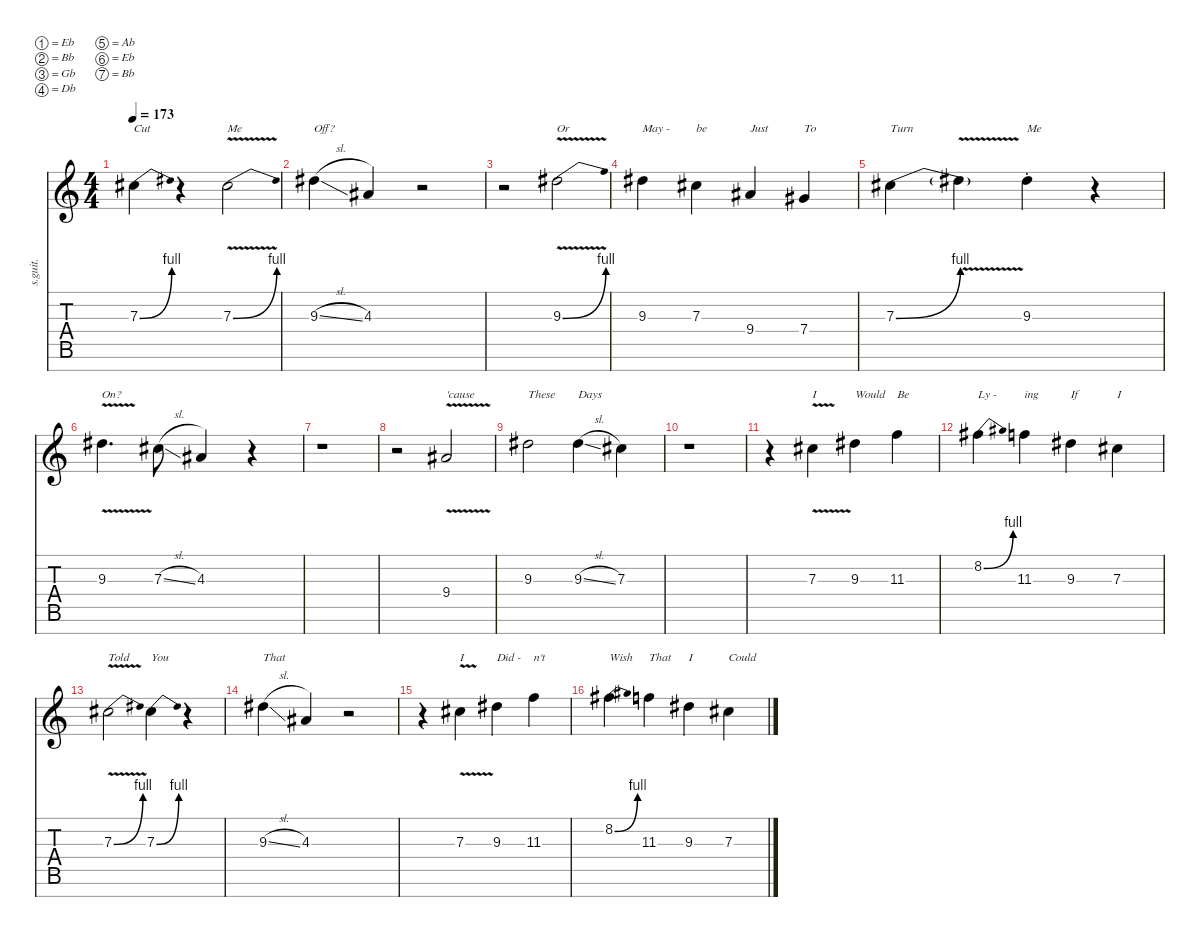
\defaultSystemsLayout 4
\hideDynamics
\bracketExtendMode nobrackets
\track ("Vessel" "s.guit.") {instrument bassoon}
\staff {score tabs}
\tuning (Eb4 Bb3 Gb3 Db3 Ab2 Eb2 Bb1)
\displaytranspose 12
\ts (4 4)
\tempo 173
\clef g2
\ks c
7.3{be (bend 0 0 15 4) acc #}.4{txt "Cut" lyrics (0 "") lyrics (1 "") lyrics (2 "") lyrics (3 "") lyrics (4 "") dy mf} r.4 7.3{be (bend 0 0 7.199999999999999 4) v acc #}.2{txt "Me" lyrics (0 "") lyrics (1 "") lyrics (2 "") lyrics (3 "") lyrics (4 "")} |
9.3{sl acc #}.4{txt "Off?" lyrics (0 "") lyrics (1 "") lyrics (2 "") lyrics (3 "") lyrics (4 "")} 4.3{acc #}.4{lyrics (0 "") lyrics (1 "") lyrics (2 "") lyrics (3 "") lyrics (4 "")} r.2 |
r.2 9.3{be (bend 0 0 10.799999999999999 4) v acc #}.2{txt "Or" lyrics (0 "") lyrics (1 "") lyrics (2 "") lyrics (3 "") lyrics (4 "")} |
9.3{acc #}.4{txt "May - " lyrics (0 "") lyrics (1 "") lyrics (2 "") lyrics (3 "") lyrics (4 "")} 7.3{acc #}.4{txt "be" lyrics (0 "") lyrics (1 "") lyrics (2 "") lyrics (3 "") lyrics (4 "")} 9.4{acc #}.4{txt "Just" lyrics (0 "") lyrics (1 "") lyrics (2 "") lyrics (3 "") lyrics (4 "")} 7.4{acc #}.4{txt "To" lyrics (0 "") lyrics (1 "") lyrics (2 "") lyrics (3 "") lyrics (4 "")} |
7.3{be (bend 0 0 15 4) acc #}.4{txt "Turn" lyrics (0 "") lyrics (1 "") lyrics (2 "") lyrics (3 "") lyrics (4 "")} 7.3{v t}.4{lyrics (0 "") lyrics (1 "") lyrics (2 "") lyrics (3 "") lyrics (4 "")} 9.3{st acc #}.4{txt "Me" lyrics (0 "") lyrics (1 "") lyrics (2 "") lyrics (3 "") lyrics (4 "")} r.4 |
9.3{v acc #}.4{d txt "On?" lyrics (0 "") lyrics (1 "") lyrics (2 "") lyrics (3 "") lyrics (4 "")} 7.3{sl acc #}.8{lyrics (0 "") lyrics (1 "") lyrics (2 "") lyrics (3 "") lyrics (4 "")} 4.3{acc #}.4{lyrics (0 "") lyrics (1 "") lyrics (2 "") lyrics (3 "") lyrics (4 "")} r.4 |
r.1 |
r.2 9.4{v acc #}.2{txt "'cause" lyrics (0 "") lyrics (1 "") lyrics (2 "") lyrics (3 "") lyrics (4 "")} |
9.3{acc #}.2{txt "These" lyrics (0 "") lyrics (1 "") lyrics (2 "") lyrics (3 "") lyrics (4 "")} 9.3{sl acc #}.4{txt "Days" lyrics (0 "") lyrics (1 "") lyrics (2 "") lyrics (3 "") lyrics (4 "")} 7.3{acc #}.4{lyrics (0 "") lyrics (1 "") lyrics (2 "") lyrics (3 "") lyrics (4 "")} |
r.1 |
r.4 7.3{v acc #}.4{txt "I" lyrics (0 "") lyrics (1 "") lyrics (2 "") lyrics (3 "") lyrics (4 "")} 9.3{acc #}.4{txt "Would" lyrics (0 "") lyrics (1 "") lyrics (2 "") lyrics (3 "") lyrics (4 "")} 11.3.4{txt "Be" lyrics (0 "") lyrics (1 "") lyrics (2 "") lyrics (3 "") lyrics (4 "")} |
8.2{be (bend 0 0 15 4) acc #}.4{txt "Ly - " lyrics (0 "") lyrics (1 "") lyrics (2 "") lyrics (3 "") lyrics (4 "")} 11.3.4{txt "ing" lyrics (0 "") lyrics (1 "") lyrics (2 "") lyrics (3 "") lyrics (4 "")} 9.3{acc #}.4{txt "If" lyrics (0 "") lyrics (1 "") lyrics (2 "") lyrics (3 "") lyrics (4 "")} 7.3{acc #}.4{txt "I" lyrics (0 "") lyrics (1 "") lyrics (2 "") lyrics (3 "") lyrics (4 "")} |
7.3{be (bend 0 0 15 4) v acc #}.2{txt "Told" lyrics (0 "") lyrics (1 "") lyrics (2 "") lyrics (3 "") lyrics (4 "")} 7.3{be (bend 0 0 7.199999999999999 4) acc #}.4{txt "You" lyrics (0 "") lyrics (1 "") lyrics (2 "") lyrics (3 "") lyrics (4 "")} r.4 |
9.3{sl acc #}.4{txt "That" lyrics (0 "") lyrics (1 "") lyrics (2 "") lyrics (3 "") lyrics (4 "")} 4.3{acc #}.4{lyrics (0 "") lyrics (1 "") lyrics (2 "") lyrics (3 "") lyrics (4 "")} r.2 |
r.4 7.3{v acc #}.4{txt "I" lyrics (0 "") lyrics (1 "") lyrics (2 "") lyrics (3 "") lyrics (4 "")} 9.3{acc #}.4{txt "Did - " lyrics (0 "") lyrics (1 "") lyrics (2 "") lyrics (3 "") lyrics (4 "")} 11.3.4{txt "n't" lyrics (0 "") lyrics (1 "") lyrics (2 "") lyrics (3 "") lyrics (4 "")} |
8.2{be (bend 0 0 15 4) acc #}.4{txt "Wish" lyrics (0 "") lyrics (1 "") lyrics (2 "") lyrics (3 "") lyrics (4 "")} 11.3.4{txt "That" lyrics (0 "") lyrics (1 "") lyrics (2 "") lyrics (3 "") lyrics (4 "")} 9.3{acc #}.4{txt "I" lyrics (0 "") lyrics (1 "") lyrics (2 "") lyrics (3 "") lyrics (4 "")} 7.3{acc #}.4{txt "Could" lyrics (0 "") lyrics (1 "") lyrics (2 "") lyrics (3 "") lyrics (4 "")}
